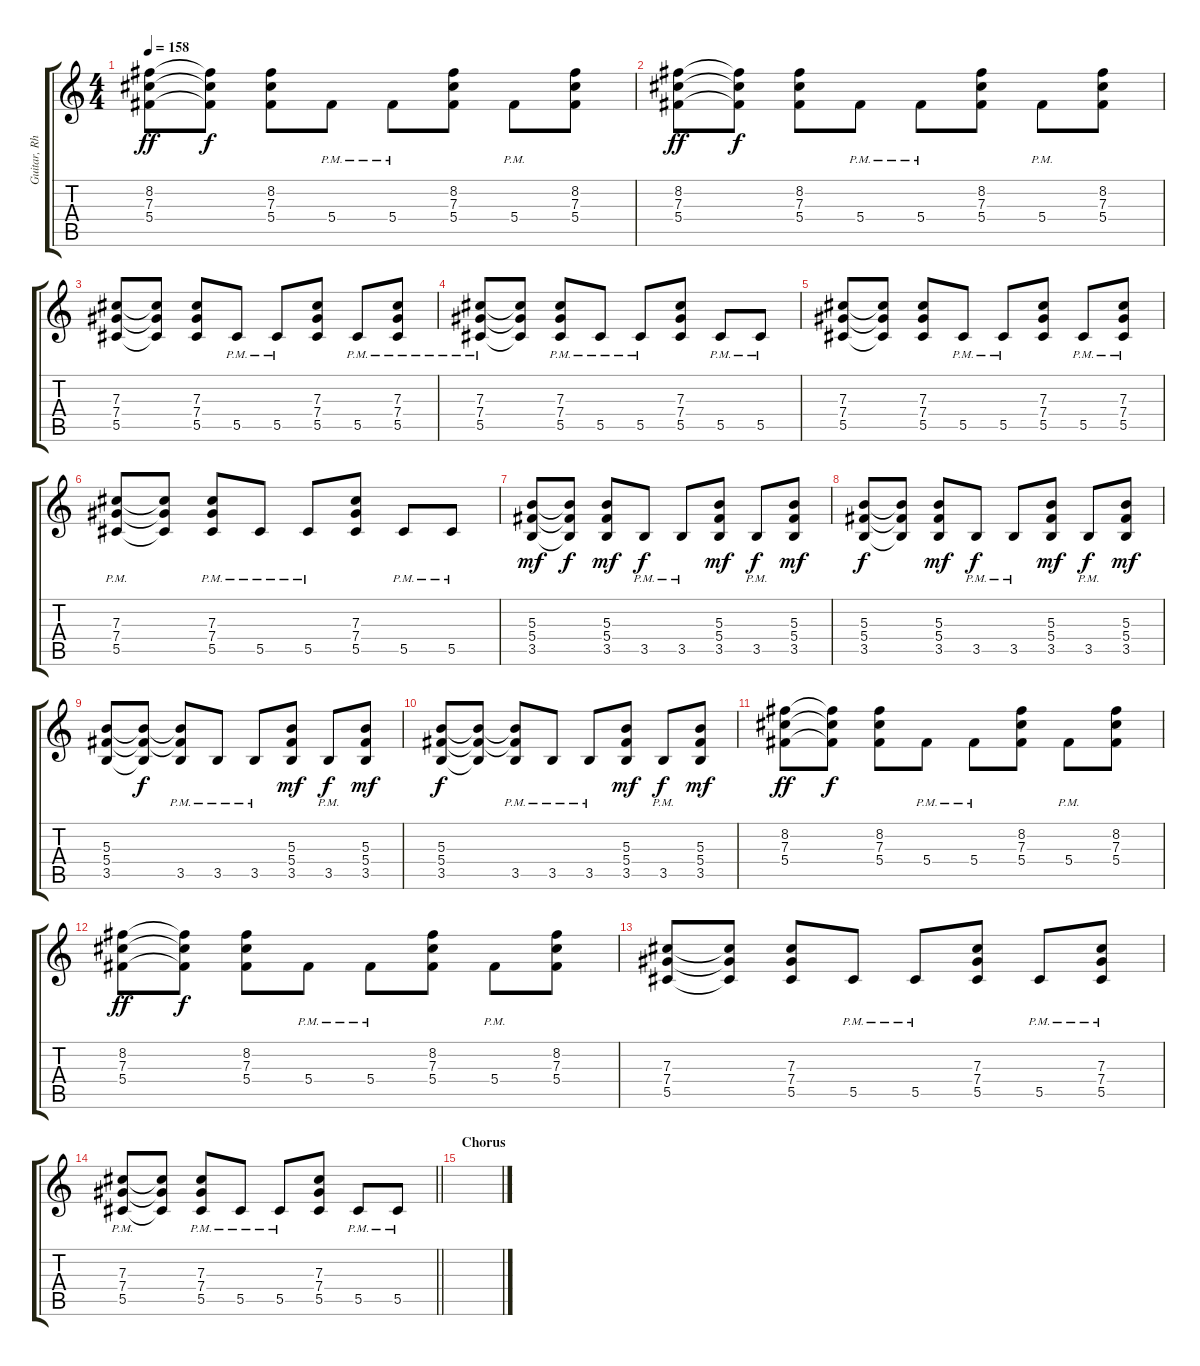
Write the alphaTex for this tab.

\track ("Guitar, Rhythm" "Guitar, Rh") {instrument distortionguitar}
\staff {score tabs}
\tuning (Eb4 Bb3 Gb3 Db3 Ab2 Eb2) {hide}
\ts (4 4)
\tempo 158
\clef g2
\ks c
(8.2 7.3 5.4).8{dy ff} (8.2{t} 7.3{t} 5.4{t}).8{dy f} (8.2 7.3 5.4).8 5.4{pm}.8 5.4{pm}.8 (8.2 7.3 5.4).8 5.4{pm}.8 (8.2 7.3 5.4).8 |
(8.2 7.3 5.4).8{dy ff} (8.2{t} 7.3{t} 5.4{t}).8{dy f} (8.2 7.3 5.4).8 5.4{pm}.8 5.4{pm}.8 (8.2 7.3 5.4).8 5.4{pm}.8 (8.2 7.3 5.4).8 |
(7.3 7.4 5.5).8 (7.3{t} 7.4{t} 5.5{t}).8 (7.3 7.4 5.5).8 5.5{pm}.8 5.5{pm}.8 (7.3 7.4 5.5).8 5.5{pm}.8 (7.3 7.4 5.5{pm}).8 |
(7.3 7.4{pm} 5.5{pm}).8 (7.3{t} 7.4{t} 5.5{t}).8 (7.3 7.4{pm} 5.5{pm}).8 5.5{pm}.8 5.5{pm}.8 (7.3 7.4 5.5).8 5.5{pm}.8 5.5{pm}.8 |
(7.3 7.4 5.5).8 (7.3{t} 7.4{t} 5.5{t}).8 (7.3 7.4 5.5).8 5.5{pm}.8 5.5{pm}.8 (7.3 7.4 5.5).8 5.5{pm}.8 (7.3 7.4 5.5{pm}).8 |
(7.3 7.4{pm} 5.5{pm}).8 (7.3{t} 7.4{t} 5.5{t}).8 (7.3 7.4{pm} 5.5{pm}).8 5.5{pm}.8 5.5{pm}.8 (7.3 7.4 5.5).8 5.5{pm}.8 5.5{pm}.8 |
(5.3 5.4 3.5).8{dy mf} (5.3{t} 5.4{t} 3.5{t}).8{dy f} (5.3 5.4 3.5).8{dy mf} 3.5{pm}.8{dy f} 3.5{pm}.8 (5.3 5.4 3.5).8{dy mf} 3.5{pm}.8{dy f} (5.3 5.4 3.5).8{dy mf} |
(5.3 5.4 3.5).8{dy f} (5.3{t} 5.4{t} 3.5{t}).8 (5.3 5.4 3.5).8{dy mf} 3.5{pm}.8{dy f} 3.5{pm}.8 (5.3 5.4 3.5).8{dy mf} 3.5{pm}.8{dy f} (5.3 5.4 3.5).8{dy mf} |
(5.3 5.4 3.5).8 (5.3{t} 5.4{t} 3.5{t}).8{dy f} (5.3{t} 5.4{t} 3.5{pm}).8 3.5{pm}.8 3.5{pm}.8 (5.3 5.4 3.5).8{dy mf} 3.5{pm}.8{dy f} (5.3 5.4 3.5).8{dy mf} |
(5.3 5.4 3.5).8{dy f} (5.3{t} 5.4{t} 3.5{t}).8 (5.3{t} 5.4{t} 3.5{pm}).8 3.5{pm}.8 3.5{pm}.8 (5.3 5.4 3.5).8{dy mf} 3.5{pm}.8{dy f} (5.3 5.4 3.5).8{dy mf} |
(8.2 7.3 5.4).8{dy ff} (8.2{t} 7.3{t} 5.4{t}).8{dy f} (8.2 7.3 5.4).8 5.4{pm}.8 5.4{pm}.8 (8.2 7.3 5.4).8 5.4{pm}.8 (8.2 7.3 5.4).8 |
(8.2 7.3 5.4).8{dy ff} (8.2{t} 7.3{t} 5.4{t}).8{dy f} (8.2 7.3 5.4).8 5.4{pm}.8 5.4{pm}.8 (8.2 7.3 5.4).8 5.4{pm}.8 (8.2 7.3 5.4).8 |
(7.3 7.4 5.5).8 (7.3{t} 7.4{t} 5.5{t}).8 (7.3 7.4 5.5).8 5.5{pm}.8 5.5{pm}.8 (7.3 7.4 5.5).8 5.5{pm}.8 (7.3 7.4 5.5{pm}).8 |
\barLineRight lightlight
(7.3 7.4{pm} 5.5{pm}).8 (7.3{t} 7.4{t} 5.5{t}).8 (7.3 7.4{pm} 5.5{pm}).8 5.5{pm}.8 5.5{pm}.8 (7.3 7.4 5.5).8 5.5{pm}.8 5.5{pm}.8 |
\section ("" "Chorus")
